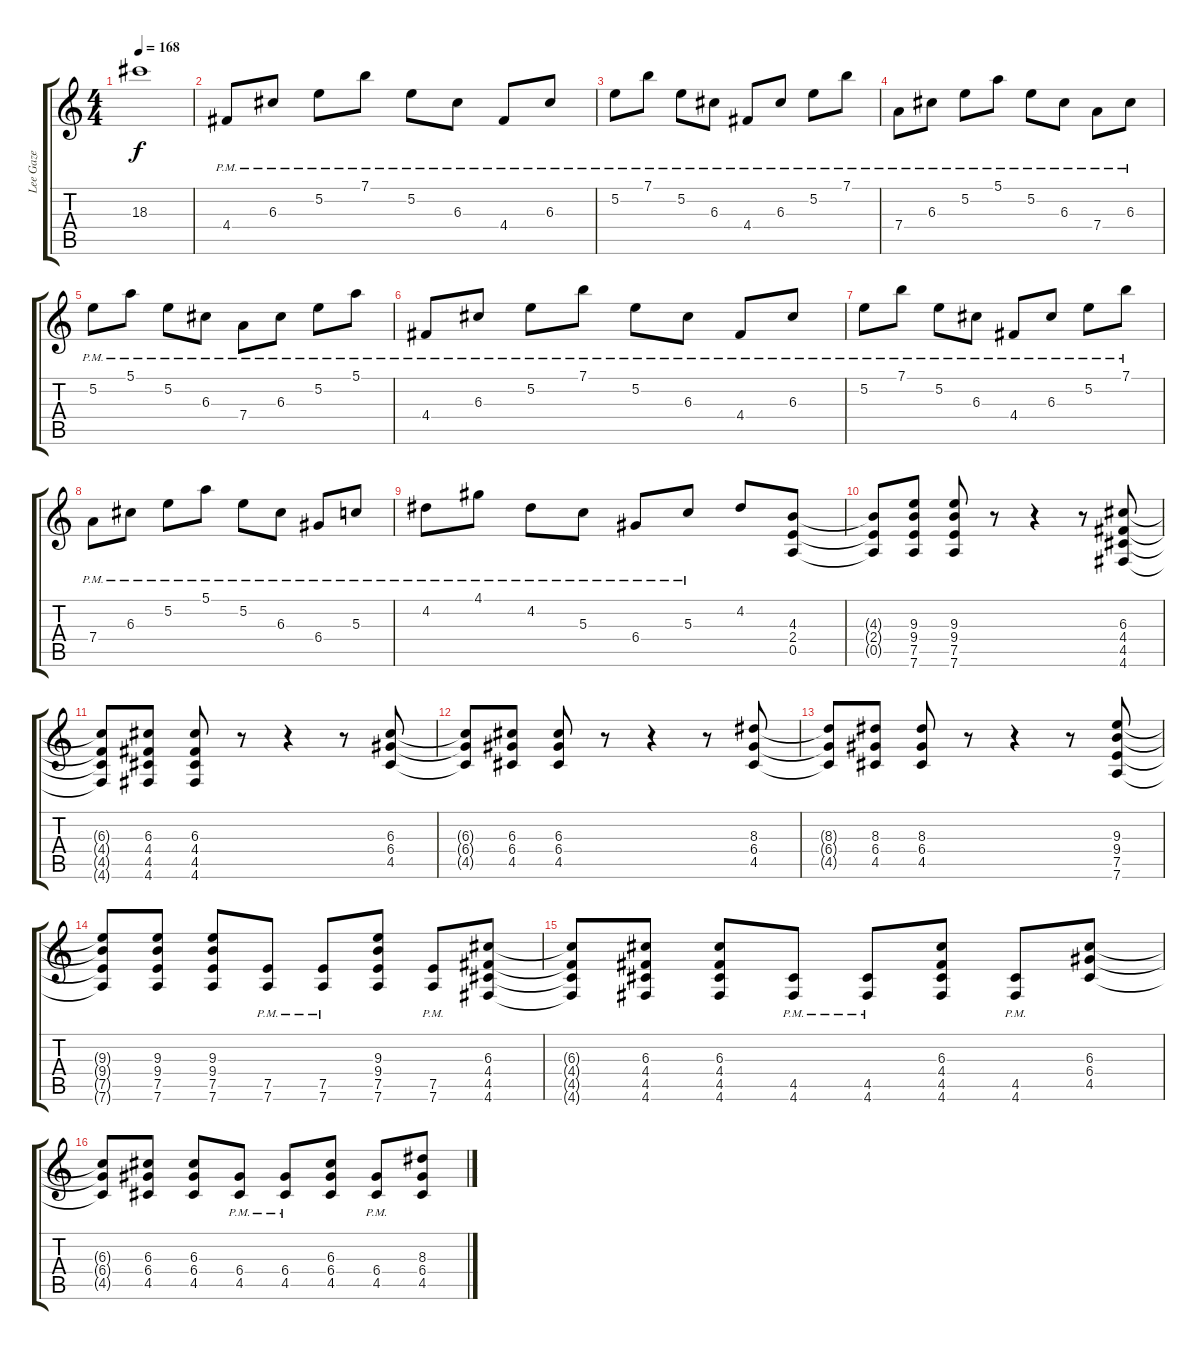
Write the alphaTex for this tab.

\track ("Lee Gaze" "Lee Gaze") {instrument distortionguitar}
\staff {score tabs}
\tuning (E4 B3 G3 D3 A2 D2) {hide}
\ts (4 4)
\tempo 168
\clef g2
\ks c
18.3{t}.1{dy f} |
4.4{pm}.8 6.3{pm}.8 5.2{pm}.8 7.1{pm}.8 5.2{pm}.8 6.3{pm}.8 4.4{pm}.8 6.3{pm}.8 |
5.2{pm}.8 7.1{pm}.8 5.2{pm}.8 6.3{pm}.8 4.4{pm}.8 6.3{pm}.8 5.2{pm}.8 7.1{pm}.8 |
7.4{pm}.8 6.3{pm}.8 5.2{pm}.8 5.1{pm}.8 5.2{pm}.8 6.3{pm}.8 7.4{pm}.8 6.3{pm}.8 |
5.2{pm}.8 5.1{pm}.8 5.2{pm}.8 6.3{pm}.8 7.4{pm}.8 6.3{pm}.8 5.2{pm}.8 5.1{pm}.8 |
4.4{pm}.8 6.3{pm}.8 5.2{pm}.8 7.1{pm}.8 5.2{pm}.8 6.3{pm}.8 4.4{pm}.8 6.3{pm}.8 |
5.2{pm}.8 7.1{pm}.8 5.2{pm}.8 6.3{pm}.8 4.4{pm}.8 6.3{pm}.8 5.2{pm}.8 7.1{pm}.8 |
7.4{pm}.8 6.3{pm}.8 5.2{pm}.8 5.1{pm}.8 5.2{pm}.8 6.3{pm}.8 6.4{pm}.8 5.3{pm}.8 |
4.2{pm}.8 4.1{pm}.8 4.2{pm}.8 5.3{pm}.8 6.4{pm}.8 5.3{pm}.8 4.2.8 (4.3 2.4 0.5).8 |
(4.3{t} 2.4{t} 0.5{t}).8 (9.3 9.4 7.5 7.6).8 (9.3 9.4 7.5 7.6).8 r.8 r.4 r.8 (6.3 4.4 4.5 4.6).8 |
(6.3{t} 4.4{t} 4.5{t} 4.6{t}).8 (6.3 4.4 4.5 4.6).8 (6.3 4.4 4.5 4.6).8 r.8 r.4 r.8 (6.3 6.4 4.5).8 |
(6.3{t} 6.4{t} 4.5{t}).8 (6.3 6.4 4.5).8 (6.3 6.4 4.5).8 r.8 r.4 r.8 (8.3 6.4 4.5).8 |
(8.3{t} 6.4{t} 4.5{t}).8 (8.3 6.4 4.5).8 (8.3 6.4 4.5).8 r.8 r.4 r.8 (9.3 9.4 7.5 7.6).8 |
(9.3{t} 9.4{t} 7.5{t} 7.6{t}).8 (9.3 9.4 7.5 7.6).8 (9.3 9.4 7.5 7.6).8 (7.5{pm} 7.6{pm}).8 (7.5{pm} 7.6{pm}).8 (9.3 9.4 7.5 7.6).8 (7.5{pm} 7.6{pm}).8 (6.3 4.4 4.5 4.6).8 |
(6.3{t} 4.4{t} 4.5{t} 4.6{t}).8 (6.3 4.4 4.5 4.6).8 (6.3 4.4 4.5 4.6).8 (4.5{pm} 4.6{pm}).8 (4.5{pm} 4.6{pm}).8 (6.3 4.4 4.5 4.6).8 (4.5{pm} 4.6{pm}).8 (6.3 6.4 4.5).8 |
(6.3{t} 6.4{t} 4.5{t}).8 (6.3 6.4 4.5).8 (6.3 6.4 4.5).8 (6.4{pm} 4.5{pm}).8 (6.4{pm} 4.5{pm}).8 (6.3 6.4 4.5).8 (6.4{pm} 4.5{pm}).8 (8.3 6.4 4.5).8
